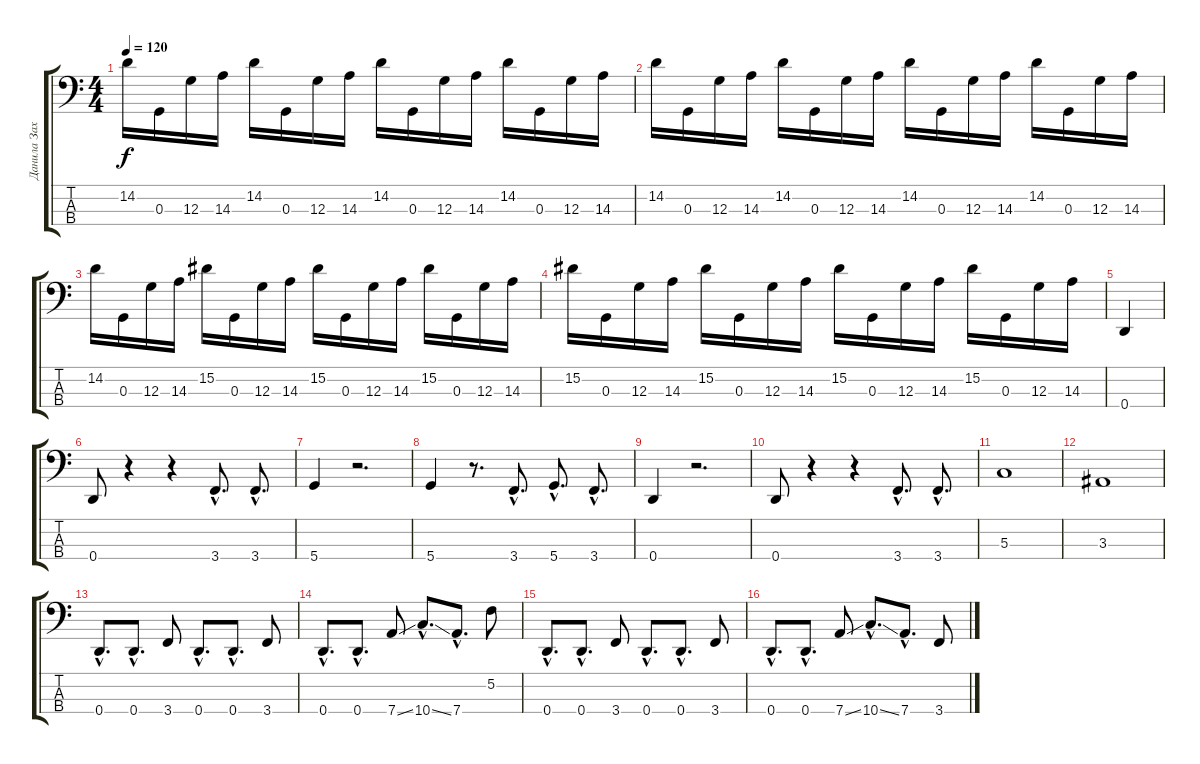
\track ("Данила Захаренков" "Данила Зах") {instrument electricbasspick}
\staff {score tabs}
\tuning (F2 C2 G1 D1) {hide}
\ts (4 4)
\tempo 120
\clef f4
\ks c
14.2.16{dy f} 0.3.16 12.3.16 14.3.16 14.2.16 0.3.16 12.3.16 14.3.16 14.2.16 0.3.16 12.3.16 14.3.16 14.2.16 0.3.16 12.3.16 14.3.16 |
14.2.16 0.3.16 12.3.16 14.3.16 14.2.16 0.3.16 12.3.16 14.3.16 14.2.16 0.3.16 12.3.16 14.3.16 14.2.16 0.3.16 12.3.16 14.3.16 |
14.2.16 0.3.16 12.3.16 14.3.16 15.2.16 0.3.16 12.3.16 14.3.16 15.2.16 0.3.16 12.3.16 14.3.16 15.2.16 0.3.16 12.3.16 14.3.16 |
15.2.16 0.3.16 12.3.16 14.3.16 15.2.16 0.3.16 12.3.16 14.3.16 15.2.16 0.3.16 12.3.16 14.3.16 15.2.16 0.3.16 12.3.16 14.3.16 |
0.4.4 |
0.4.8 r.4 r.4 3.4{hac}.8{d} 3.4{hac}.8{d} |
5.4.4 r.2{d} |
5.4.4 r.8{d} 3.4{hac}.8{d} 5.4{hac}.8{d} 3.4{hac}.8{d} |
0.4.4 r.2{d} |
0.4.8 r.4 r.4 3.4{hac}.8{d} 3.4{hac}.8{d} |
5.3.1 |
3.3.1 |
0.4{hac}.8{d} 0.4{hac}.8{d} 3.4.8 0.4{hac}.8{d} 0.4{hac}.8{d} 3.4.8 |
0.4{hac}.8{d} 0.4{hac}.8{d} 7.4{ss}.8 10.4{ss hac}.8{d} 7.4{hac}.8{d} 5.2.8 |
0.4{hac}.8{d} 0.4{hac}.8{d} 3.4.8 0.4{hac}.8{d} 0.4{hac}.8{d} 3.4.8 |
0.4{hac}.8{d} 0.4{hac}.8{d} 7.4{ss}.8 10.4{ss hac}.8{d} 7.4{hac}.8{d} 3.4.8
